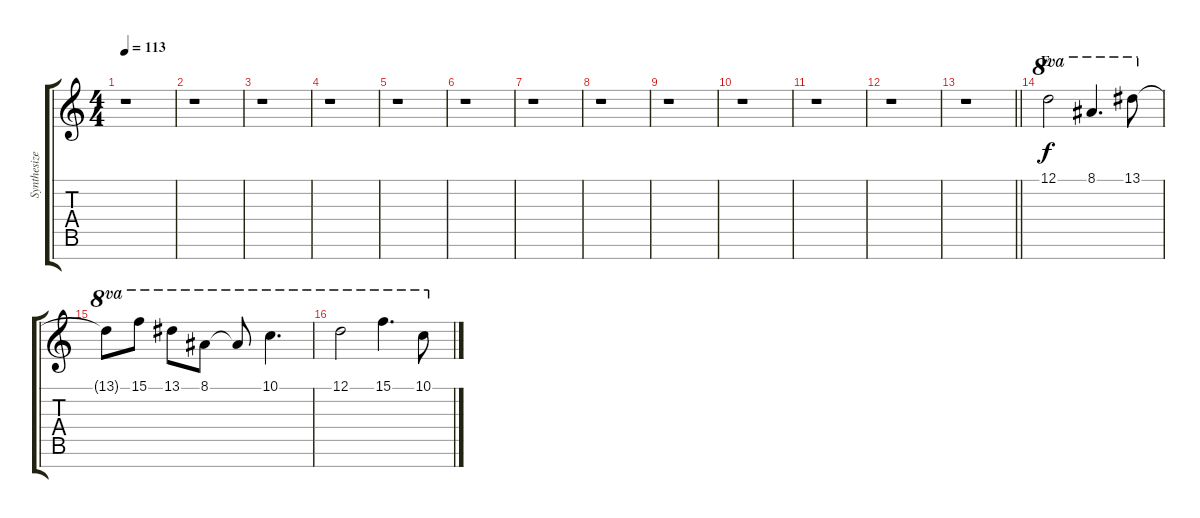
\track ("Synthesizer II" "Synthesize") {instrument fx5brightness}
\staff {score tabs}
\tuning (D5 A4 F4 C4 G3 D3 A2) {hide}
\ts (4 4)
\tempo 113
\clef g2
\ks c
r.1{dy f} |
r.1 |
r.1 |
r.1 |
r.1 |
r.1 |
r.1 |
r.1 |
r.1 |
r.1 |
r.1 |
r.1 |
\barLineRight lightlight
r.1 |
\section ("" "E")
12.1.2{ot 8va} 8.1.4{d ot 8va} 13.1.8{ot 8va} |
13.1{t}.8{ot 8va} 15.1.8{ot 8va} 13.1.8{ot 8va} 8.1.8{ot 8va} 8.1{t}.8{ot 8va} 10.1.4{d ot 8va} |
12.1.2{ot 8va} 15.1.4{d ot 8va} 10.1.8{ot 8va}
